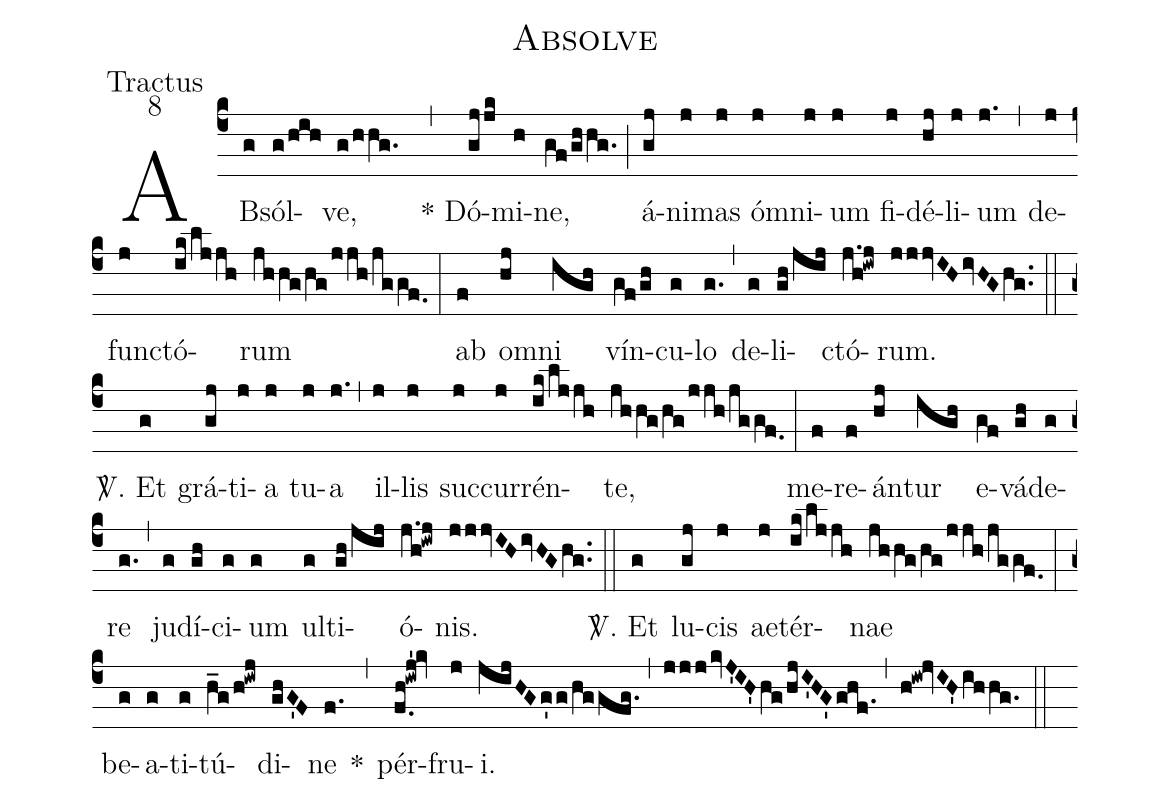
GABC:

name:Absolve;
office-part:Tractus;
mode:8;
%%
(c4) AB(g)sól(g/hih)ve,(g/hhg.) (,) ~~~* Dó(gjjk)mi(h)ne,(gf/ghhg.) (;) á(gj)ni(j)mas(j) ó(j)mni(j)um(j) fi(j)dé(hj)li(j)um(j.) (,) de(j)fun(j)ctó(ik/ljjh)rum(jhhg/hg/jjh/jggf.0) (:) ab(f) o(hj)mni(igh) vín(gf/gh)cu(g)lo(g.) (,) de(g)li(gh/jij)ctó(j.h!iwj)rum.(jjjvIHivHGhg..) (::)
<sp>V/</sp>. Et(g) grá(gj)ti(j)a(j) tu(j)a(j.) (,) il(j)lis(j) suc(j)cur(j)rén(ik/ljjh)te,(jhhg/hg/jjh/jggf.0) (:) me(f)re(f)án(hj)tur(igh) e(gf)vá(gh)de(g)re(g.) (,) ju(g)dí(gh)ci(g)um(g) ul(g)ti(gh/jij)ó(j.h!iwj)nis.(jjjvIHivHGhg..) (::)
<sp>V/</sp>. Et(g) lu(gj)cis(j) ae(j)tér(ik/ljjh)nae(jhhg/!hg/!jjh/!jggf.0) (:) be(g)a(g)ti(g)tú(h_g/h!iwj)di(ghG'F)ne(f.) *(,) pér(f.0h!iwj'!kv)fru(j)i.(jijHGg'g/hggfg.) (,) (jjjkvJ'IH'/!hg/hjI'HG'ghf.1) (,) (h!iw!jvIH'ihhg.) (::)
